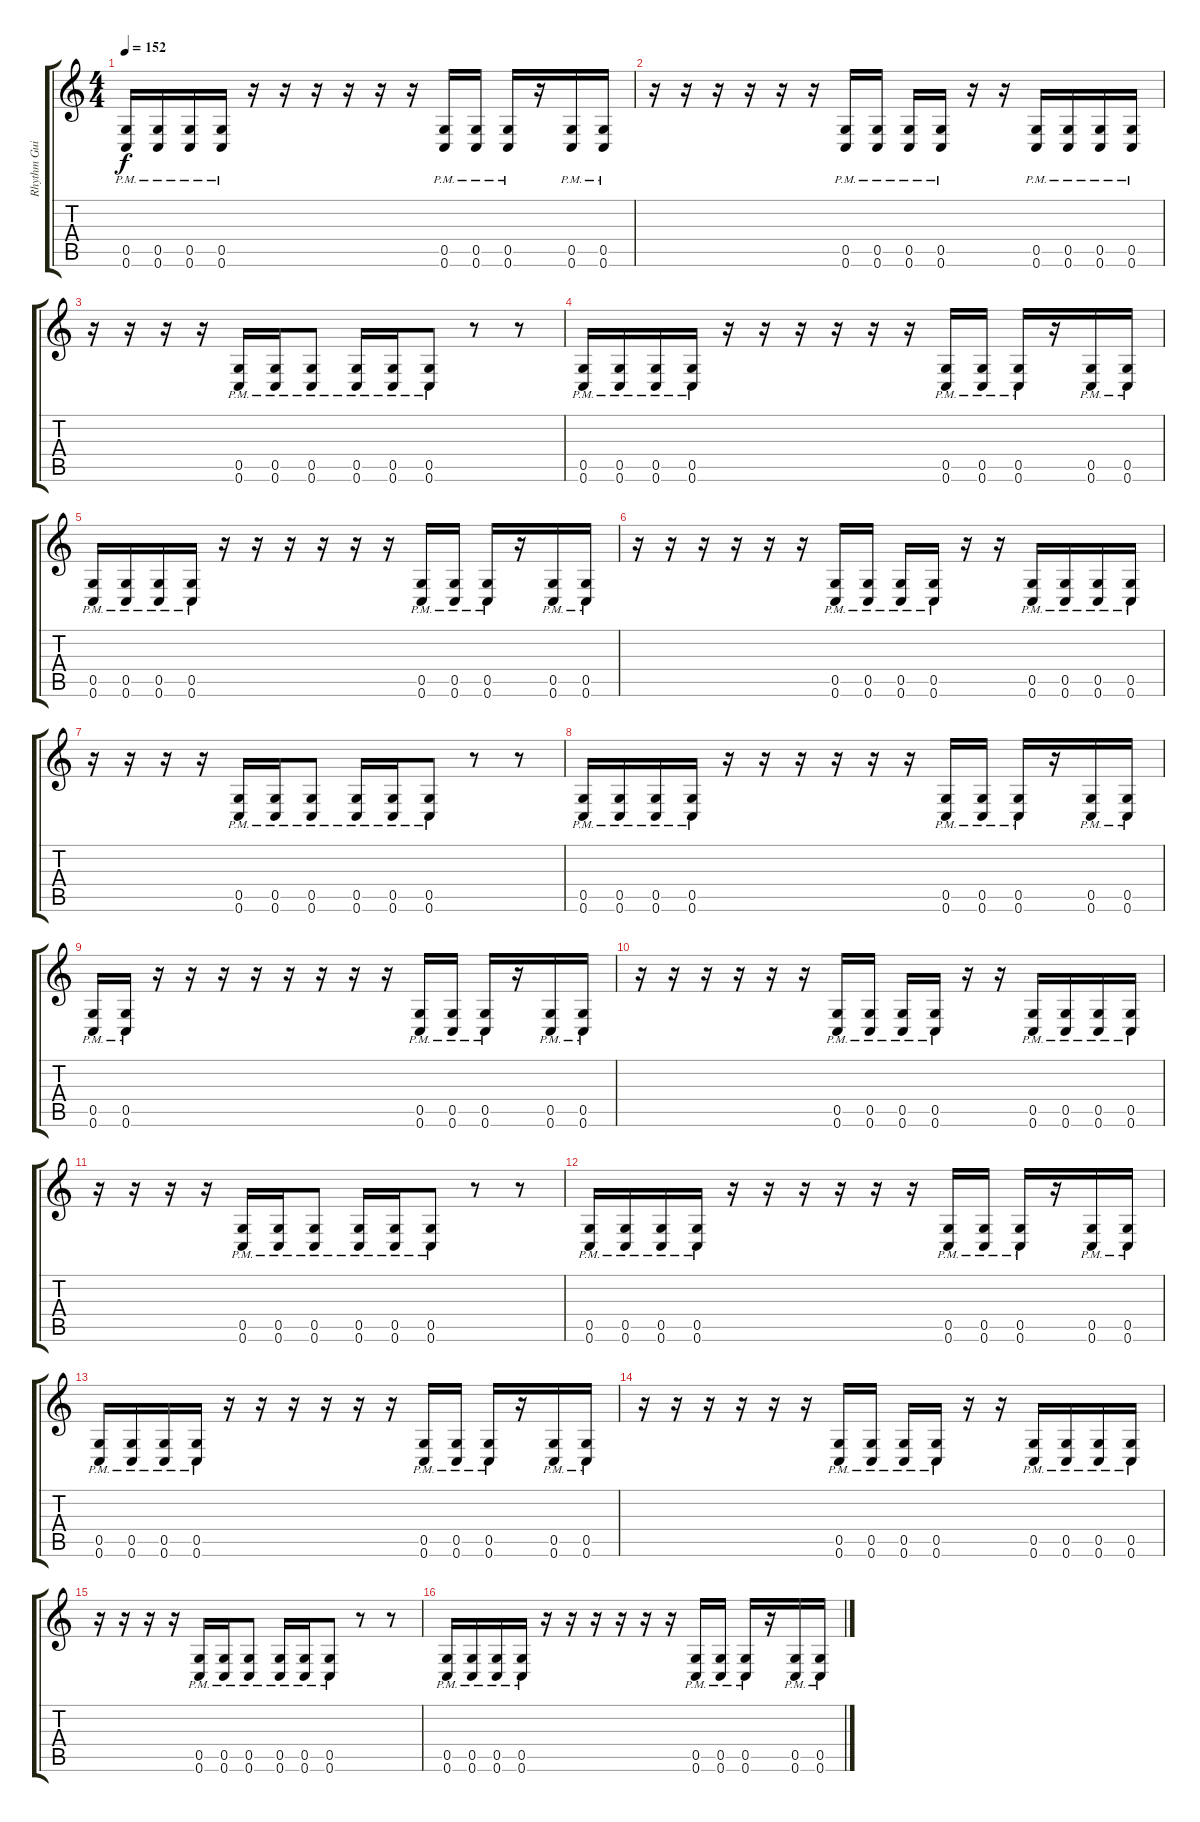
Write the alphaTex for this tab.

\track ("Rhythm Guitar 2" "Rhythm Gui") {instrument distortionguitar}
\staff {score tabs}
\tuning (D4 A3 F3 C3 G2 C2) {hide}
\ts (4 4)
\tempo 152
\clef g2
\ks c
(0.5{pm} 0.6{pm}).16{dy f} (0.5{pm} 0.6{pm}).16 (0.5{pm} 0.6{pm}).16 (0.5{pm} 0.6{pm}).16 r.16 r.16 r.16 r.16 r.16 r.16 (0.5{pm} 0.6{pm}).16 (0.5{pm} 0.6{pm}).16 (0.5{pm} 0.6{pm}).16 r.16 (0.5{pm} 0.6{pm}).16 (0.5{pm} 0.6{pm}).16 |
r.16 r.16 r.16 r.16 r.16 r.16 (0.5{pm} 0.6{pm}).16 (0.5{pm} 0.6{pm}).16 (0.5{pm} 0.6{pm}).16 (0.5{pm} 0.6{pm}).16 r.16 r.16 (0.5{pm} 0.6{pm}).16 (0.5{pm} 0.6{pm}).16 (0.5{pm} 0.6{pm}).16 (0.5{pm} 0.6{pm}).16 |
r.16 r.16 r.16 r.16 (0.5{pm} 0.6{pm}).16 (0.5{pm} 0.6{pm}).16 (0.5{pm} 0.6{pm}).8 (0.5{pm} 0.6{pm}).16 (0.5{pm} 0.6{pm}).16 (0.5{pm} 0.6{pm}).8 r.8 r.8 |
(0.5{pm} 0.6{pm}).16 (0.5{pm} 0.6{pm}).16 (0.5{pm} 0.6{pm}).16 (0.5{pm} 0.6{pm}).16 r.16 r.16 r.16 r.16 r.16 r.16 (0.5{pm} 0.6{pm}).16 (0.5{pm} 0.6{pm}).16 (0.5{pm} 0.6{pm}).16 r.16 (0.5{pm} 0.6{pm}).16 (0.5{pm} 0.6{pm}).16 |
(0.5{pm} 0.6{pm}).16 (0.5{pm} 0.6{pm}).16 (0.5{pm} 0.6{pm}).16 (0.5{pm} 0.6{pm}).16 r.16 r.16 r.16 r.16 r.16 r.16 (0.5{pm} 0.6{pm}).16 (0.5{pm} 0.6{pm}).16 (0.5{pm} 0.6{pm}).16 r.16 (0.5{pm} 0.6{pm}).16 (0.5{pm} 0.6{pm}).16 |
r.16 r.16 r.16 r.16 r.16 r.16 (0.5{pm} 0.6{pm}).16 (0.5{pm} 0.6{pm}).16 (0.5{pm} 0.6{pm}).16 (0.5{pm} 0.6{pm}).16 r.16 r.16 (0.5{pm} 0.6{pm}).16 (0.5{pm} 0.6{pm}).16 (0.5{pm} 0.6{pm}).16 (0.5{pm} 0.6{pm}).16 |
r.16 r.16 r.16 r.16 (0.5{pm} 0.6{pm}).16 (0.5{pm} 0.6{pm}).16 (0.5{pm} 0.6{pm}).8 (0.5{pm} 0.6{pm}).16 (0.5{pm} 0.6{pm}).16 (0.5{pm} 0.6{pm}).8 r.8 r.8 |
(0.5{pm} 0.6{pm}).16 (0.5{pm} 0.6{pm}).16 (0.5{pm} 0.6{pm}).16 (0.5{pm} 0.6{pm}).16 r.16 r.16 r.16 r.16 r.16 r.16 (0.5{pm} 0.6{pm}).16 (0.5{pm} 0.6{pm}).16 (0.5{pm} 0.6{pm}).16 r.16 (0.5{pm} 0.6{pm}).16 (0.5{pm} 0.6{pm}).16 |
(0.5{pm} 0.6{pm}).16 (0.5{pm} 0.6{pm}).16 r.16 r.16 r.16 r.16 r.16 r.16 r.16 r.16 (0.5{pm} 0.6{pm}).16 (0.5{pm} 0.6{pm}).16 (0.5{pm} 0.6{pm}).16 r.16 (0.5{pm} 0.6{pm}).16 (0.5{pm} 0.6{pm}).16 |
r.16 r.16 r.16 r.16 r.16 r.16 (0.5{pm} 0.6{pm}).16 (0.5{pm} 0.6{pm}).16 (0.5{pm} 0.6{pm}).16 (0.5{pm} 0.6{pm}).16 r.16 r.16 (0.5{pm} 0.6{pm}).16 (0.5{pm} 0.6{pm}).16 (0.5{pm} 0.6{pm}).16 (0.5{pm} 0.6{pm}).16 |
r.16 r.16 r.16 r.16 (0.5{pm} 0.6{pm}).16 (0.5{pm} 0.6{pm}).16 (0.5{pm} 0.6{pm}).8 (0.5{pm} 0.6{pm}).16 (0.5{pm} 0.6{pm}).16 (0.5{pm} 0.6{pm}).8 r.8 r.8 |
(0.5{pm} 0.6{pm}).16 (0.5{pm} 0.6{pm}).16 (0.5{pm} 0.6{pm}).16 (0.5{pm} 0.6{pm}).16 r.16 r.16 r.16 r.16 r.16 r.16 (0.5{pm} 0.6{pm}).16 (0.5{pm} 0.6{pm}).16 (0.5{pm} 0.6{pm}).16 r.16 (0.5{pm} 0.6{pm}).16 (0.5{pm} 0.6{pm}).16 |
(0.5{pm} 0.6{pm}).16 (0.5{pm} 0.6{pm}).16 (0.5{pm} 0.6{pm}).16 (0.5{pm} 0.6{pm}).16 r.16 r.16 r.16 r.16 r.16 r.16 (0.5{pm} 0.6{pm}).16 (0.5{pm} 0.6{pm}).16 (0.5{pm} 0.6{pm}).16 r.16 (0.5{pm} 0.6{pm}).16 (0.5{pm} 0.6{pm}).16 |
r.16 r.16 r.16 r.16 r.16 r.16 (0.5{pm} 0.6{pm}).16 (0.5{pm} 0.6{pm}).16 (0.5{pm} 0.6{pm}).16 (0.5{pm} 0.6{pm}).16 r.16 r.16 (0.5{pm} 0.6{pm}).16 (0.5{pm} 0.6{pm}).16 (0.5{pm} 0.6{pm}).16 (0.5{pm} 0.6{pm}).16 |
r.16 r.16 r.16 r.16 (0.5{pm} 0.6{pm}).16 (0.5{pm} 0.6{pm}).16 (0.5{pm} 0.6{pm}).8 (0.5{pm} 0.6{pm}).16 (0.5{pm} 0.6{pm}).16 (0.5{pm} 0.6{pm}).8 r.8 r.8 |
(0.5{pm} 0.6{pm}).16 (0.5{pm} 0.6{pm}).16 (0.5{pm} 0.6{pm}).16 (0.5{pm} 0.6{pm}).16 r.16 r.16 r.16 r.16 r.16 r.16 (0.5{pm} 0.6{pm}).16 (0.5{pm} 0.6{pm}).16 (0.5{pm} 0.6{pm}).16 r.16 (0.5{pm} 0.6{pm}).16 (0.5{pm} 0.6{pm}).16
